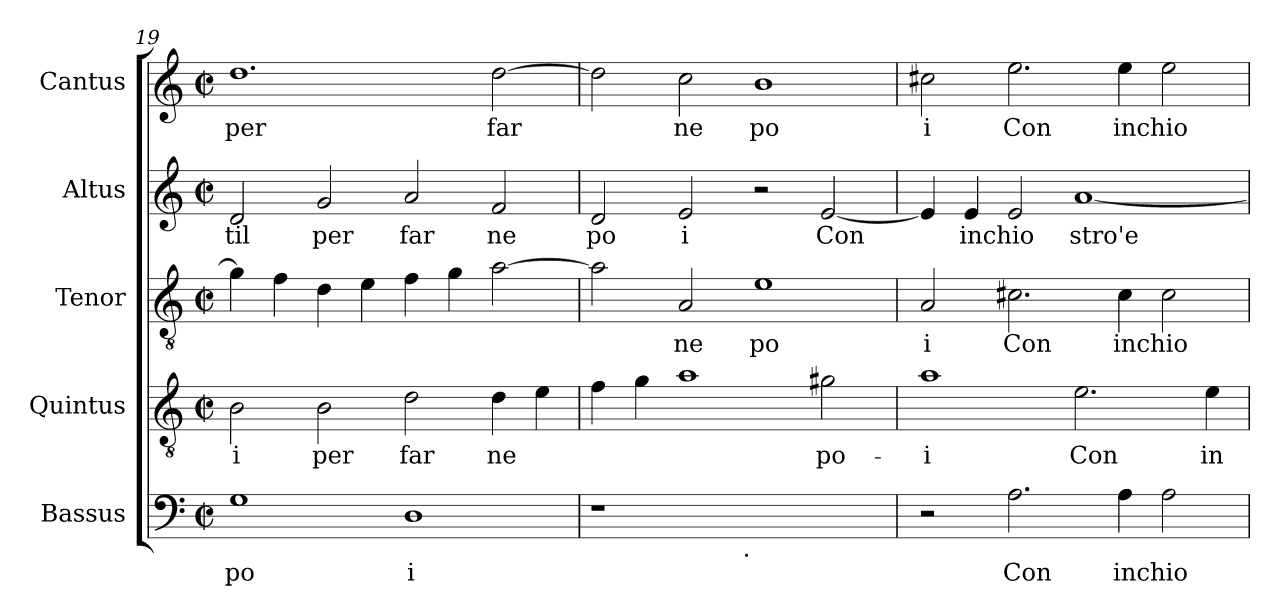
**kern	**text	**kern	**text	**kern	**text	**kern	**text	**kern	**text
*part5	*part5	*part4	*part4	*part3	*part3	*part2	*part2	*part1	*part1
*staff5	*staff5	*staff4	*staff4	*staff3	*staff3	*staff2	*staff2	*staff1	*staff1
*I"Bassus	*	*I"Quintus	*	*I"Tenor	*	*I"Altus	*	*I"Cantus	*
*clefF4	*	*clefGv2	*	*clefGv2	*	*clefG2	*	*clefG2	*
*k[]	*	*k[]	*	*k[]	*	*k[]	*	*k[]	*
*C:	*	*C:	*	*C:	*	*C:	*	*C:	*
*M2/2	*	*M2/2	*	*M2/2	*	*M2/2	*	*M2/2	*
*met(c|)	*	*met(c|)	*	*met(c|)	*	*met(c|)	*	*met(c|)	*
=19	=19	=19	=19	=19	=19	=19	=19	=19	=19
!	!LO:LY:b:cj	!	!LO:LY:b:cj	!	!LO:LY:b:cj	!	!LO:LY:b:cj	!	!LO:LY:b:cj
1G	po	2B\	i	4g\]	.	2d/	til	1.dd	per
!	!	!	!	!	!LO:LY:b:cj	!	!	!	!
.	.	.	.	4f\	.	.	.	.	.
!	!	!	!LO:LY:b:cj	!	!LO:LY:b:cj	!	!LO:LY:b:cj	!	!
.	.	2B\	per	4d\	.	2g/	per	.	.
!	!	!	!	!	!LO:LY:b:cj	!	!	!	!
.	.	.	.	4e\	.	.	.	.	.
!	!LO:LY:b:cj	!	!LO:LY:b:cj	!	!LO:LY:b:cj	!	!LO:LY:b:cj	!	!
1D	i	2d\	far	4f\	.	2a/	far	.	.
!	!	!	!	!	!LO:LY:b:cj	!	!	!	!
.	.	.	.	4g\	.	.	.	.	.
!	!	!	!LO:LY:b:cj	!	!LO:LY:b:cj	!	!LO:LY:b:cj	!	!LO:LY:b:cj
.	.	4d\	ne	[<2a\	.	2f/	ne	[<2dd\	far
!	!	!	!LO:LY:b:cj	!	!	!	!	!	!
.	.	4e\	.	.	.	.	.	.	.
!!LO:LB:g=z
=20	=20	=20	=20	=20	=20	=20	=20	=20	=20
!	!	!	!LO:LY:b:cj	!	!LO:LY:b:cj	!	!LO:LY:b:cj	!	!LO:LY:b:cj
*^	*	*	*	*	*	*	*	*	*
1r	2ryy	.	4f\	.	2a\]	.	2d/	po	2dd\]	.
!	!	!	!	!LO:LY:b:cj	!	!	!	!	!	!
.	.	.	4g\	.	.	.	.	.	.	.
!	!	!	!	!LO:LY:b:cj	!	!LO:LY:b:cj	!	!LO:LY:b:cj	!	!LO:LY:b:cj
.	4...ryy	.	1a	.	2A/	ne	2e/	i	2cc\	ne
!	!LO:TX:b:t=.	!	!	!	!	!	!	!	!	!
.	1ryy	.	.	.	.	.	.	.	.	.
!	!	!	!	!	!	!LO:LY:b:cj	!	!	!	!LO:LY:b:cj
1ryy	.	.	.	.	1e	po	2r	.	1b	po
!	!	!	!	!LO:LY:b:cj	!	!	!	!LO:LY:b:cj	!	!
.	.	.	2g#X\	po-	.	.	[<2e/	Con	.	.
.	32ryy	.	.	.	.	.	.	.	.	.
=21	=21	=21	=21	=21	=21	=21	=21	=21	=21	=21
!	!	!	!	!LO:LY:b:cj	!	!LO:LY:b:cj	!	!LO:LY:b:cj	!	!LO:LY:b:cj
*v	*v	*	*	*	*	*	*	*	*	*
2r	.	1a	-i	2A/	i	4e/]	.	2cc#X\	i
!	!	!	!	!	!	!	!LO:LY:b:cj	!	!
.	.	.	.	.	.	4e/	inchio	.	.
!	!LO:LY:b:cj	!	!	!	!LO:LY:b:cj	!	!LO:LY:b:cj	!	!LO:LY:b:cj
2.A\	Con	.	.	2.c#X\	Con	2e/	.	2.ee\	Con
!	!	!	!LO:LY:b:cj	!	!	!	!LO:LY:b:cj	!	!
.	.	2.e\	Con	.	.	[<1a	stro'e	.	.
!	!LO:LY:b:cj	!	!	!	!LO:LY:b:cj	!	!	!	!LO:LY:b:cj
4A\	inchio	.	.	4c#\	inchio	.	.	4ee\	inchio
!	!LO:LY:b:cj	!	!	!	!LO:LY:b:cj	!	!	!	!LO:LY:b:cj
2A\	.	.	.	2c#\	.	.	.	2ee\	.
!	!	!	!LO:LY:b:cj	!	!	!	!	!	!
.	.	4e\	in-	.	.	.	.	.	.
=	=	=	=	=	=	=	=	=	=
*-	*-	*-	*-	*-	*-	*-	*-	*-	*-
